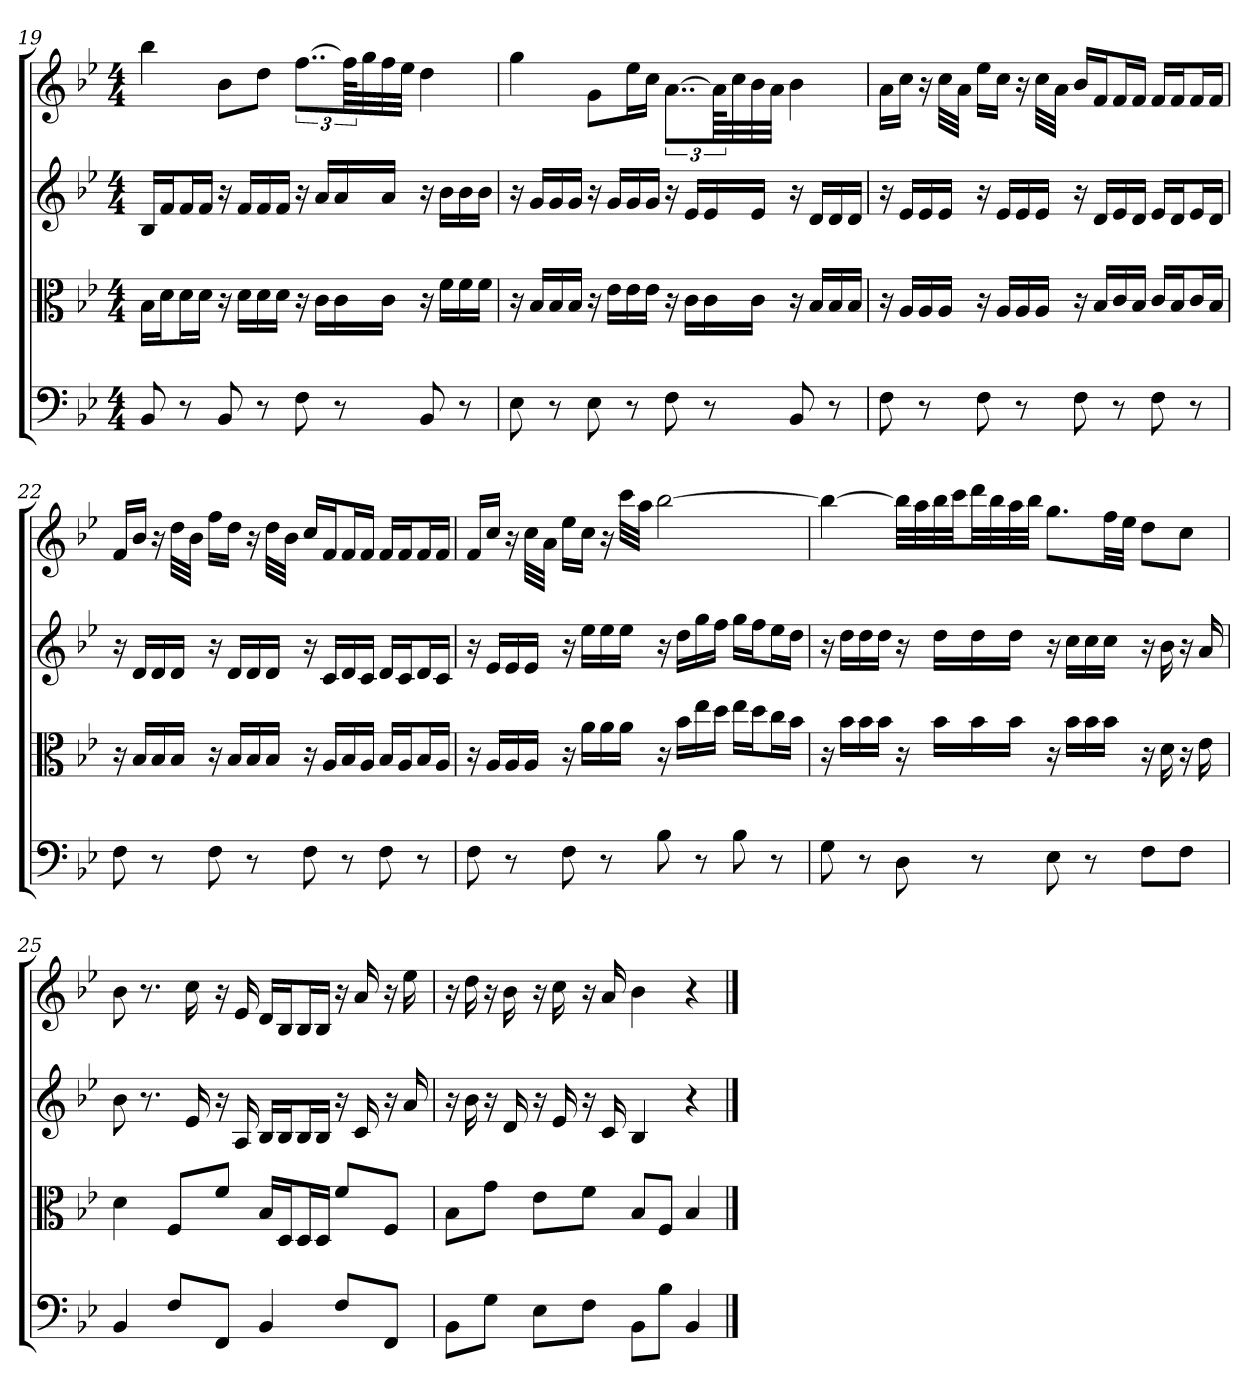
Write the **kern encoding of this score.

**kern	**kern	**kern	**kern
*part4	*part3	*part2	*part1
*staff4	*staff3	*staff2	*staff1
*clefF4	*clefC3	*	*
*k[b-e-]	*k[b-e-]	*k[b-e-]	*k[b-e-]
*B-:	*B-:	*B-:	*B-:
*M4/4	*M4/4	*M4/4	*M4/4
=19	=19	=19	=19
8BB-	16B-\LL	16B-LL	4bb-
.	16d\J	16fJ	.
8r	16d\L	16fL	.
.	16d\JJ	16fJJ	.
8BB-	16r	16r	8b-L
.	16d\LL	16fLL	.
8r	16d\	16f	8ddJ
.	16d\JJ	16fJJ	.
8F	16r	16r	[12..ffL
.	16c\LL	16aLL	.
8r	16c\	16a	.
.	.	.	96ffKLL]
.	.	.	32gg
.	16c\JJ	16aJJ	32ff
.	.	.	32ee-JJJ
8BB-	16r	16r	4dd
.	16f\LL	16b-LL	.
8r	16f\	16b-	.
.	16f\JJ	16b-JJ	.
=20	=20	=20	=20
8E-	16r	16r	4gg
.	16B-/LL	16gLL	.
8r	16B-/	16g	.
.	16B-/JJ	16gJJ	.
8E-	16r	16r	8gL
.	16e-\LL	16gLL	.
8r	16e-\	16g	16ee-L
.	16e-\JJ	16gJJ	16ccJJ
8F	16r	16r	[12..aL
.	16c\LL	16e-LL	.
8r	16c\	16e-	.
.	.	.	96aKLL]
.	.	.	32cc
.	16c\JJ	16e-JJ	32b-
.	.	.	32aJJJ
8BB-	16r	16r	4b-
.	16B-/LL	16dLL	.
8r	16B-/	16d	.
.	16B-/JJ	16dJJ	.
=21	=21	=21	=21
8F	16r	16r	16aLL
.	16A/LL	16e-LL	16ccJJ
8r	16A/	16e-	16r
.	16A/JJ	16e-JJ	32ccLLL
.	.	.	32aJJJ
8F	16r	16r	16ee-LL
.	16A/LL	16e-LL	16ccJJ
8r	16A/	16e-	16r
.	16A/JJ	16e-JJ	32ccLLL
.	.	.	32aJJJ
8F	16r	16r	16b-LL
.	16B-/LL	16dLL	16fJ
8r	16c/	16e-	16fL
.	16B-/JJ	16dJJ	16fJJ
8F	16c/LL	16e-LL	16fLL
.	16B-/J	16dJ	16fJ
8r	16c/L	16e-L	16fL
.	16B-/JJ	16dJJ	16fJJ
=22	=22	=22	=22
8F	16r	16r	16fLL
.	16B-/LL	16dLL	16b-JJ
8r	16B-/	16d	16r
.	16B-/JJ	16dJJ	32ddLLL
.	.	.	32b-JJJ
8F	16r	16r	16ffLL
.	16B-/LL	16dLL	16ddJJ
8r	16B-/	16d	16r
.	16B-/JJ	16dJJ	32ddLLL
.	.	.	32b-JJJ
8F	16r	16r	16ccLL
.	16A/LL	16cLL	16fJ
8r	16B-/	16d	16fL
.	16A/JJ	16cJJ	16fJJ
8F	16B-/LL	16dLL	16fLL
.	16A/J	16cJ	16fJ
8r	16B-/L	16dL	16fL
.	16A/JJ	16cJJ	16fJJ
=23	=23	=23	=23
8F	16r	16r	16fLL
.	16A/LL	16e-LL	16ccJJ
8r	16A/	16e-	16r
.	16A/JJ	16e-JJ	32ccLLL
.	.	.	32aJJJ
8F	16r	16r	16ee-LL
.	16a\LL	16ee-LL	16ccJJ
8r	16a\	16ee-	16r
.	16a\JJ	16ee-JJ	32cccLLL
.	.	.	32aaJJJ
8B-	16r	16r	[2bb-
.	16b-\LL	16ddLL	.
8r	16ee-\	16gg	.
.	16dd\JJ	16ffJJ	.
8B-	16ee-\LL	16ggLL	.
.	16dd\J	16ffJ	.
8r	16cc\L	16ee-L	.
.	16b-\JJ	16ddJJ	.
=24	=24	=24	=24
8G	16r	16r	4bb-_
.	16b-\LL	16ddLL	.
8r	16b-\	16dd	.
.	16b-\JJ	16ddJJ	.
8D	16r	16r	32bb-LLL]
.	.	.	32aa
.	16b-\LL	16ddLL	32bb-
.	.	.	32cccJJ
8r	16b-\	16dd	32dddLL
.	.	.	32bb-
.	16b-\JJ	16ddJJ	32aa
.	.	.	32bb-JJJ
8E-	16r	16r	8.ggL
.	16b-\LL	16ccLL	.
8r	16b-\	16cc	.
.	16b-\JJ	16ccJJ	32ffLL
.	.	.	32ee-JJJ
8F\L	16r	16r	8ddL
.	16d	16b-	.
8F\J	16r	16r	8ccJ
.	16e-	16a	.
=25	=25	=25	=25
4BB-	4d	8b-	8b-
.	.	8.r	8.r
8F/L	8F/L	.	.
.	.	16e-	16cc
8FF/J	8f/J	16r	16r
.	.	16A	16e-
4BB-	16B-/LL	16B-LL	16dLL
.	16D/J	16B-J	16B-J
.	16D/L	16B-L	16B-L
.	16D/JJ	16B-JJ	16B-JJ
8F/L	8f/L	16r	16r
.	.	16c	16a
8FF/J	8F/J	16r	16r
.	.	16a	16ee-
=26	=26	=26	=26
8BB-\L	8B-\L	16r	16r
.	.	16b-	16dd
8G\J	8g\J	16r	16r
.	.	16d	16b-
8E-\L	8e-\L	16r	16r
.	.	16e-	16cc
8F\J	8f\J	16r	16r
.	.	16c	16a
8BB-\L	8B-/L	4B-	4b-
8B-\J	8F/J	.	.
4BB-	4B-	4r	4r
==	==	==	==
*-	*-	*-	*-
